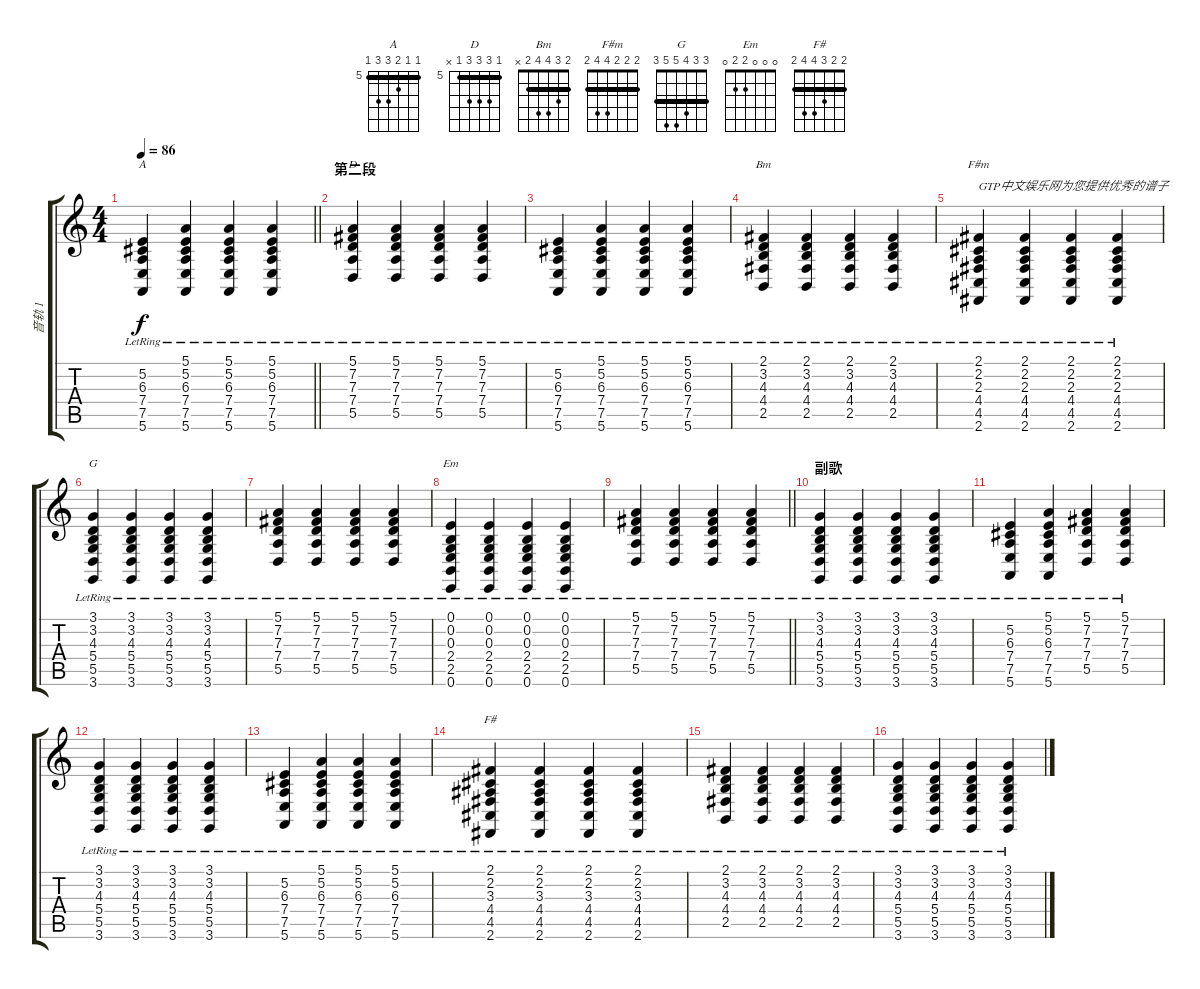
\track ("音轨 1" "音轨 1") {instrument acousticgrandpiano}
\staff {score tabs}
\tuning (E4 B3 G3 D3 A2 E2) {hide}
\chord ("A" 5 5 6 7 7 5) {firstfret 5 barre 5}
\chord ("D" 5 7 7 7 5 x) {firstfret 5 barre 5}
\chord ("Bm" 2 3 4 4 2 x) {barre 2}
\chord ("F#m" 2 2 2 4 4 2) {barre 2}
\chord ("G" 3 3 4 5 5 3) {barre 3}
\chord ("Em" 0 0 0 2 2 0)
\chord ("F#" 2 2 3 4 4 2) {barre 2}
\ts (4 4)
\tempo 86
\clef g2
\barLineRight lightlight
\ks c
(5.2{lr} 6.3{lr} 7.4{lr} 7.5{lr} 5.6{lr}).4{ch "A" dy f} (5.1{lr} 5.2{lr} 6.3{lr} 7.4{lr} 7.5{lr} 5.6{lr}).4 (5.1{lr} 5.2{lr} 6.3{lr} 7.4{lr} 7.5{lr} 5.6{lr}).4 (5.1{lr} 5.2{lr} 6.3{lr} 7.4{lr} 7.5{lr} 5.6{lr}).4 |
\section ("" "第二段")
(5.1{lr} 7.2{lr} 7.3{lr} 7.4{lr} 5.5{lr}).4{ch "D"} (5.1{lr} 7.2{lr} 7.3{lr} 7.4{lr} 5.5{lr}).4 (5.1{lr} 7.2{lr} 7.3{lr} 7.4{lr} 5.5{lr}).4 (5.1{lr} 7.2{lr} 7.3{lr} 7.4{lr} 5.5{lr}).4 |
(5.2{lr} 6.3{lr} 7.4{lr} 7.5{lr} 5.6{lr}).4 (5.1{lr} 5.2{lr} 6.3{lr} 7.4{lr} 7.5{lr} 5.6{lr}).4 (5.1{lr} 5.2{lr} 6.3{lr} 7.4{lr} 7.5{lr} 5.6{lr}).4 (5.1{lr} 5.2{lr} 6.3{lr} 7.4{lr} 7.5{lr} 5.6{lr}).4 |
(2.1{lr} 3.2{lr} 4.3{lr} 4.4{lr} 2.5{lr}).4{ch "Bm"} (2.1{lr} 3.2{lr} 4.3{lr} 4.4{lr} 2.5{lr}).4 (2.1{lr} 3.2{lr} 4.3{lr} 4.4{lr} 2.5{lr}).4 (2.1{lr} 3.2{lr} 4.3{lr} 4.4{lr} 2.5{lr}).4 |
(2.1{lr} 2.2{lr} 2.3{lr} 4.4{lr} 4.5{lr} 2.6{lr}).4{ch "F#m" txt "GTP中文娱乐网为您提供优秀的谱子"} (2.1{lr} 2.2{lr} 2.3{lr} 4.4{lr} 4.5{lr} 2.6{lr}).4 (2.1{lr} 2.2{lr} 2.3{lr} 4.4{lr} 4.5{lr} 2.6{lr}).4 (2.1{lr} 2.2{lr} 2.3{lr} 4.4{lr} 4.5{lr} 2.6{lr}).4 |
(3.1{lr} 3.2{lr} 4.3{lr} 5.4{lr} 5.5{lr} 3.6{lr}).4{ch "G"} (3.1{lr} 3.2{lr} 4.3{lr} 5.4{lr} 5.5{lr} 3.6{lr}).4 (3.1{lr} 3.2{lr} 4.3{lr} 5.4{lr} 5.5{lr} 3.6{lr}).4 (3.1{lr} 3.2{lr} 4.3{lr} 5.4{lr} 5.5{lr} 3.6{lr}).4 |
(5.1{lr} 7.2{lr} 7.3{lr} 7.4{lr} 5.5{lr}).4 (5.1{lr} 7.2{lr} 7.3{lr} 7.4{lr} 5.5{lr}).4 (5.1{lr} 7.2{lr} 7.3{lr} 7.4{lr} 5.5{lr}).4 (5.1{lr} 7.2{lr} 7.3{lr} 7.4{lr} 5.5{lr}).4 |
(0.1{lr} 0.2{lr} 0.3{lr} 2.4{lr} 2.5{lr} 0.6{lr}).4{ch "Em"} (0.1{lr} 0.2{lr} 0.3{lr} 2.4{lr} 2.5{lr} 0.6{lr}).4 (0.1{lr} 0.2{lr} 0.3{lr} 2.4{lr} 2.5{lr} 0.6{lr}).4 (0.1{lr} 0.2{lr} 0.3{lr} 2.4{lr} 2.5{lr} 0.6{lr}).4 |
\barLineRight lightlight
(5.1{lr} 7.2{lr} 7.3{lr} 7.4{lr} 5.5{lr}).4 (5.1{lr} 7.2{lr} 7.3{lr} 7.4{lr} 5.5{lr}).4 (5.1{lr} 7.2{lr} 7.3{lr} 7.4{lr} 5.5{lr}).4 (5.1{lr} 7.2{lr} 7.3{lr} 7.4{lr} 5.5{lr}).4 |
\section ("" "副歌")
(3.1{lr} 3.2{lr} 4.3{lr} 5.4{lr} 5.5{lr} 3.6{lr}).4 (3.1{lr} 3.2{lr} 4.3{lr} 5.4{lr} 5.5{lr} 3.6{lr}).4 (3.1{lr} 3.2{lr} 4.3{lr} 5.4{lr} 5.5{lr} 3.6{lr}).4 (3.1{lr} 3.2{lr} 4.3{lr} 5.4{lr} 5.5{lr} 3.6{lr}).4 |
(5.2{lr} 6.3{lr} 7.4{lr} 7.5{lr} 5.6{lr}).4 (5.1{lr} 5.2{lr} 6.3{lr} 7.4{lr} 7.5{lr} 5.6{lr}).4 (5.1{lr} 7.2{lr} 7.3{lr} 7.4{lr} 5.5{lr}).4 (5.1{lr} 7.2{lr} 7.3{lr} 7.4{lr} 5.5{lr}).4 |
(3.1{lr} 3.2{lr} 4.3{lr} 5.4{lr} 5.5{lr} 3.6{lr}).4 (3.1{lr} 3.2{lr} 4.3{lr} 5.4{lr} 5.5{lr} 3.6{lr}).4 (3.1{lr} 3.2{lr} 4.3{lr} 5.4{lr} 5.5{lr} 3.6{lr}).4 (3.1{lr} 3.2{lr} 4.3{lr} 5.4{lr} 5.5{lr} 3.6{lr}).4 |
(5.2{lr} 6.3{lr} 7.4{lr} 7.5{lr} 5.6{lr}).4 (5.1{lr} 5.2{lr} 6.3{lr} 7.4{lr} 7.5{lr} 5.6{lr}).4 (5.1{lr} 5.2{lr} 6.3{lr} 7.4{lr} 7.5{lr} 5.6{lr}).4 (5.1{lr} 5.2{lr} 6.3{lr} 7.4{lr} 7.5{lr} 5.6{lr}).4 |
(2.1{lr} 2.2{lr} 3.3{lr} 4.4{lr} 4.5{lr} 2.6{lr}).4{ch "F#"} (2.1{lr} 2.2{lr} 3.3{lr} 4.4{lr} 4.5{lr} 2.6{lr}).4 (2.1{lr} 2.2{lr} 3.3{lr} 4.4{lr} 4.5{lr} 2.6{lr}).4 (2.1{lr} 2.2{lr} 3.3{lr} 4.4{lr} 4.5{lr} 2.6{lr}).4 |
(2.1{lr} 3.2{lr} 4.3{lr} 4.4{lr} 2.5{lr}).4 (2.1{lr} 3.2{lr} 4.3{lr} 4.4{lr} 2.5{lr}).4 (2.1{lr} 3.2{lr} 4.3{lr} 4.4{lr} 2.5{lr}).4 (2.1{lr} 3.2{lr} 4.3{lr} 4.4{lr} 2.5{lr}).4 |
(3.1{lr} 3.2{lr} 4.3{lr} 5.4{lr} 5.5{lr} 3.6{lr}).4 (3.1{lr} 3.2{lr} 4.3{lr} 5.4{lr} 5.5{lr} 3.6{lr}).4 (3.1{lr} 3.2{lr} 4.3{lr} 5.4{lr} 5.5{lr} 3.6{lr}).4 (3.1{lr} 3.2{lr} 4.3{lr} 5.4{lr} 5.5{lr} 3.6{lr}).4
